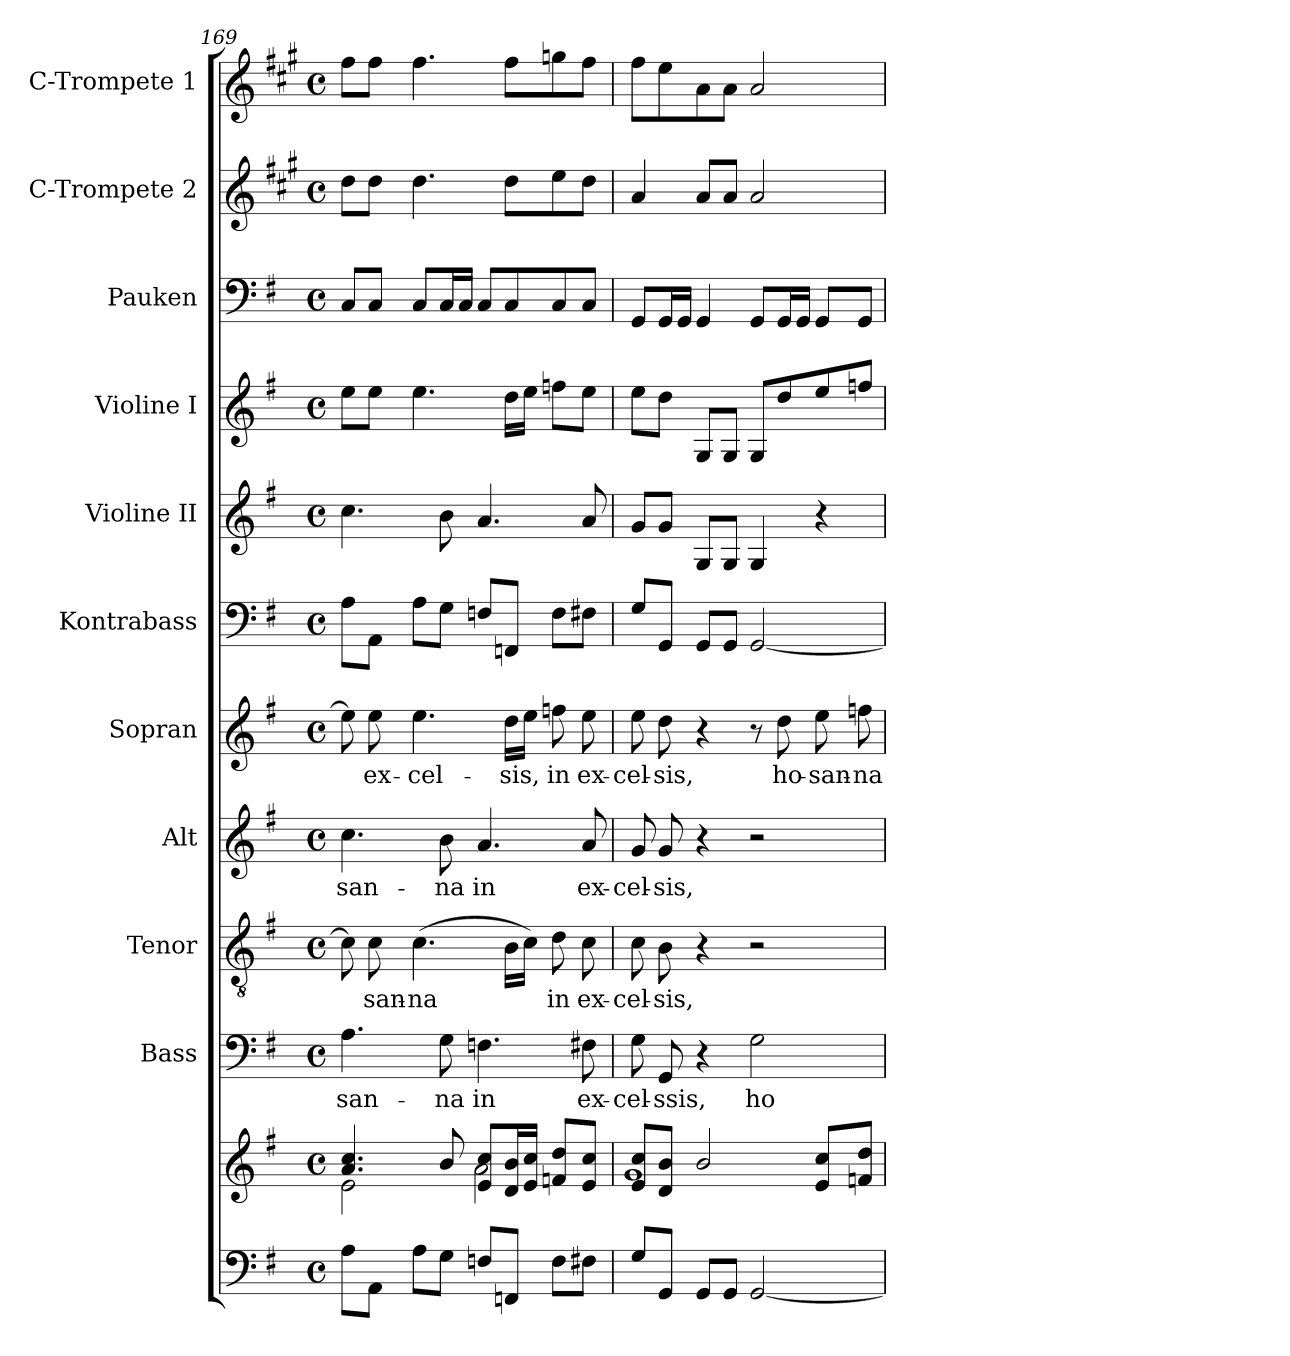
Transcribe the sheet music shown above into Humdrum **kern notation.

**kern	**kern	**kern	**text	**kern	**text	**kern	**text	**kern	**text	**kern	**kern	**kern	**kern	**kern	**kern
*part11	*part11	*part10	*part10	*part9	*part9	*part8	*part8	*part7	*part7	*part6	*part5	*part4	*part3	*part2	*part1
*staff12	*staff11	*staff10	*staff10	*staff9	*staff9	*staff8	*staff8	*staff7	*staff7	*staff6	*staff5	*staff4	*staff3	*staff2	*staff1
*	*	*I"Bass	*	*I"Tenor	*	*I"Alt	*	*I"Sopran	*	*I"Kontrabass	*I"Violine II	*I"Violine I	*I"Pauken	*I"C-Trompete 2	*I"C-Trompete 1
*	*	*I'B.	*	*I'T.	*	*I'A.	*	*I'S.	*	*I'Kb.	*I'Vl. II	*I'Vl. I	*I'Pk.	*I'C Trp. 2	*I'C Trp. 1
*clefF4	*clefG2	*clefF4	*	*clefGv2	*	*clefG2	*	*clefG2	*	*clefF4	*clefG2	*clefG2	*clefF4	*clefG2	*clefG2
*	*	*	*	*	*	*	*	*	*	*ITrd7c12	*	*	*	*ITrd1c2	*ITrd1c2
*k[f#]	*k[f#]	*k[f#]	*	*k[f#]	*	*k[f#]	*	*k[f#]	*	*k[f#]	*k[f#]	*k[f#]	*k[f#]	*k[f#]	*k[f#]
*G:	*G:	*G:	*	*G:	*	*G:	*	*G:	*	*G:	*G:	*G:	*G:	*G:	*G:
*M4/4	*M4/4	*M4/4	*	*M4/4	*	*M4/4	*	*M4/4	*	*M4/4	*M4/4	*M4/4	*M4/4	*M4/4	*M4/4
*met(c)	*met(c)	*met(c)	*	*met(c)	*	*met(c)	*	*met(c)	*	*met(c)	*met(c)	*met(c)	*met(c)	*met(c)	*met(c)
=169	=169	=169	=169	=169	=169	=169	=169	=169	=169	=169	=169	=169	=169	=169	=169
*	*^	*	*	*	*	*	*	*	*	*	*	*	*	*	*
!	!	!	!	!LO:LY:b	!	!	!	!LO:LY:b	!	!	!	!	!	!	!	!
8A\L	4.a/ 4.cc/	2e\	4.A\	-san-	8c\]	.	4.cc\	-san-	8ee\]	.	8AA\L	4.cc\	8ee\L	8C/L	8cc\L	8ee\L
!	!	!	!	!	!	!LO:LY:b	!	!	!	!LO:LY:b	!	!	!	!	!	!
8AA\J	.	.	.	.	8c\	-san-	.	.	8ee\	ex-	8AAA\J	.	8ee\J	8C/J	8cc\J	8ee\J
!	!	!	!	!	!	!LO:LY:b	!	!	!	!LO:LY:b	!	!	!	!	!	!
8A\L	.	.	.	.	(>4.c\	-na	.	.	4.ee\	-cel-	8AA\L	.	4.ee\	8C/L	4.cc\	4.ee\
!	!	!	!	!LO:LY:b	!	!	!	!LO:LY:b	!	!	!	!	!	!	!	!
8G\J	8b/	.	8G\	-na	.	.	8b\	-na	.	.	8GG\J	8b\	.	16C/L	.	.
.	.	.	.	.	.	.	.	.	.	.	.	.	.	16C/JJ	.	.
!	!	!	!	!LO:LY:b	!	!	!	!LO:LY:b	!	!	!	!	!	!	!	!
8Fn/L	8e/ 8cc/L	2a\	4.Fn\	in	.	.	4.a/	in	.	.	8FFn/L	4.a/	.	8C/L	.	.
!	!	!	!	!	!	!	!	!	!	!LO:LY:b	!	!	!	!	!	!
8FFn/J	16d/ 16b/L	.	.	.	16B\LL	.	.	.	16dd\LL	-sis,	8FFFn/J	.	16dd\LL	8C/	8cc\L	8ee\L
.	16e/ 16cc/JJ	.	.	.	16c\JJ)	.	.	.	16ee\JJ	.	.	.	16ee\JJ	.	.	.
!	!	!	!	!	!	!LO:LY:b	!	!	!	!LO:LY:b	!	!	!	!	!	!
8F\L	8fn/ 8dd/L	.	.	.	8d\	in	.	.	8ffn\	in	8FF\L	.	8ffn\L	8C/	8dd\	8ffn\
!	!	!	!	!LO:LY:b	!	!LO:LY:b	!	!LO:LY:b	!	!LO:LY:b	!	!	!	!	!	!
8F#X\J	8e/ 8cc/J	.	8F#X\	ex-	8c\	ex-	8a/	ex-	8ee\	ex-	8FF#X\J	8a/	8ee\J	8C/J	8cc\J	8ee\J
=170	=170	=170	=170	=170	=170	=170	=170	=170	=170	=170	=170	=170	=170	=170	=170	=170
!	!	!	!	!LO:LY:b	!	!LO:LY:b	!	!LO:LY:b	!	!LO:LY:b	!	!	!	!	!	!
8G/L	8e/ 8cc/L	1g	8G\	-cel-	8c\	-cel-	8g/	-cel-	8ee\	-cel-	8GG/L	8g/L	8ee\L	8GG/L	4g/	8ee\L
!	!	!	!	!LO:LY:b	!	!LO:LY:b	!	!LO:LY:b	!	!LO:LY:b	!	!	!	!	!	!
8GG/J	8d/ 8b/J	.	8GG/	-ssis,	8B\	-sis,	8g/	-sis,	8dd\	-sis,	8GGG/J	8g/J	8dd\J	16GG/L	.	8dd\
.	.	.	.	.	.	.	.	.	.	.	.	.	.	16GG/JJ	.	.
8GG/L	2b/	.	4r	.	4r	.	4r	.	4r	.	8GGG/L	8G/L	8G/L	4GG/	8g/L	8g\
8GG/J	.	.	.	.	.	.	.	.	.	.	8GGG/J	8G/J	8G/J	.	8g/J	8g\J
!	!	!	!	!LO:LY:b	!	!	!	!	!	!	!	!	!	!	!	!
[2GG/	.	.	2G\	ho-	2r	.	2r	.	8r	.	[2GGG/	4G/	8G/L	8GG/L	2g/	2g/
!	!	!	!	!	!	!	!	!	!	!LO:LY:b	!	!	!	!	!	!
.	.	.	.	.	.	.	.	.	8dd\	ho-	.	.	8dd/	16GG/L	.	.
.	.	.	.	.	.	.	.	.	.	.	.	.	.	16GG/JJ	.	.
!	!	!	!	!	!	!	!	!	!	!LO:LY:b	!	!	!	!	!	!
.	8e/ 8cc/L	.	.	.	.	.	.	.	8ee\	-san-	.	4r	8ee/	8GG/L	.	.
!	!	!	!	!	!	!	!	!	!	!LO:LY:b	!	!	!	!	!	!
.	8fn/ 8dd/J	.	.	.	.	.	.	.	8ffn\	-na	.	.	8ffn/J	8GG/J	.	.
*	*v	*v	*	*	*	*	*	*	*	*	*	*	*	*	*	*
=	=	=	=	=	=	=	=	=	=	=	=	=	=	=	=
*-	*-	*-	*-	*-	*-	*-	*-	*-	*-	*-	*-	*-	*-	*-	*-
